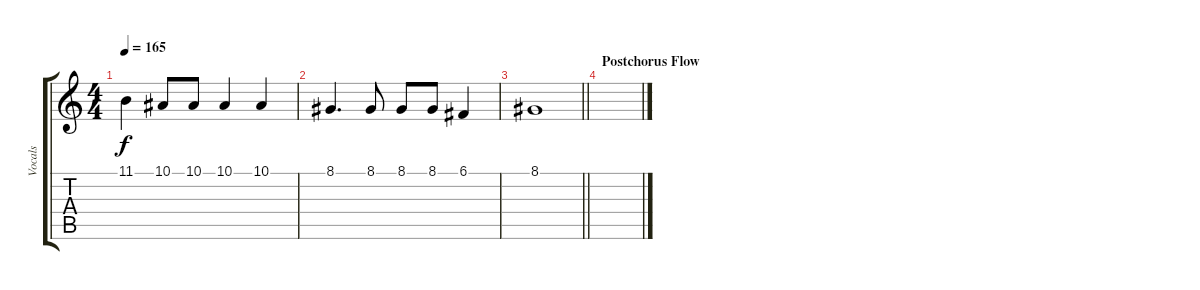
\track ("Vocals" "Vocals") {instrument lead6voice}
\staff {score tabs}
\tuning (C4 G3 Eb3 Bb2 F2 C2) {hide}
\ts (4 4)
\tempo 165
\clef g2
\ks c
11.1.4{dy f} 10.1.8 10.1.8 10.1.4 10.1.4 |
8.1.4{d} 8.1.8 8.1.8 8.1.8 6.1.4 |
\barLineRight lightlight
8.1.1 |
\section ("" "Postchorus Flow")
